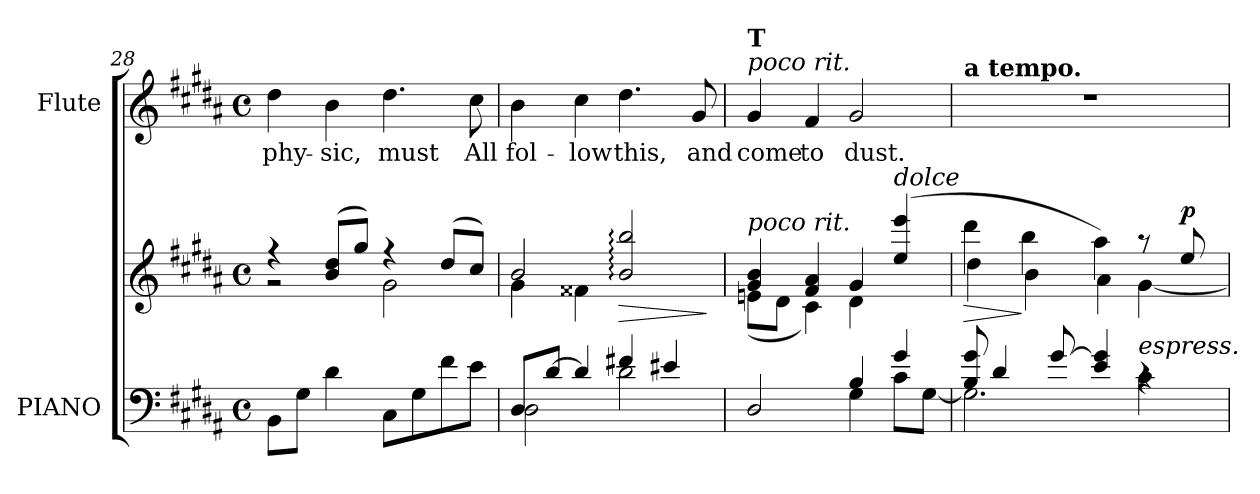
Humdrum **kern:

**kern	**kern	**dynam	**kern	**text
*part2	*part2	*part2	*part1	*part1
*staff3	*staff2	*staff2/3	*staff1	*staff1
*I"PIANO	*	*	*I"Flute	*
*I'Pno	*	*	*I'Fl.	*
*clefF4	*clefG2	*	*clefG2	*
*k[f#c#g#d#a#]	*k[f#c#g#d#a#]	*	*k[f#c#g#d#a#]	*
*M4/4	*M4/4	*	*M4/4	*
*met(c)	*met(c)	*	*met(c)	*
=28	=28	=28	=28	=28
*	*^	*	*	*
!	!	!	!	!	!LO:LY:b
8BB\L	4r	2rg	.	4dd#\	phy-
8G#\J	.	.	.	.	.
!	!	!	!	!	!LO:LY:b
4d#\	(8b/ 8dd#/L	.	.	4b\	-sic,
.	8gg#/J)	.	.	.	.
!	!	!	!	!	!LO:LY:b
8C#\L	4r	2g#\	.	4.dd#\	must
8G#\	.	.	.	.	.
8f#\	(8dd#/L	.	.	.	.
!	!	!	!	!	!LO:LY:b
8e\J	8cc#/J)	.	.	8cc#\	All
!!LO:LB:g=z
=29	=29	=29	=29	=29	=29
*^	*	*	*	*	*
!	!	!	!	!	!	!LO:LY:b
8D#/L	2D#\	2b/	4g#\	.	4b\	fol-
[8d#/J	.	.	.	.	.	.
!	!	!	!	!	!	!LO:LY:b
4d#/]	.	.	4f##X\	.	4cc#\	-low
!	!	!	!	!LO:HP:b	!	!LO:LY:b
4f#X/	2d#\	2b/: 2bb/:	2ryy	>	4.dd#\	this,
4e#X/	.	.	.	.	.	.
!	!	!	!	!	!	!LO:LY:b
.	.	.	.	.	8g#/	and
*v	*v	*	*	*	*	*
*	*v	*v	*	*	*
.	.	]	.	.
=30	=30	=30	=30	=30
*^	*^	*	*	*
!	!	!	!	!	!LO:TX:a:i:t=poco rit.	!
!	!	!	!	!	!LO:TX:a:B:t=T	!
!	!	!LO:TX:a:i:t=poco rit.	!	!	!	!
!	!	!	!	!	!	!LO:LY:b
2D#/	2ryy	4g#/ 4b/	(8en\L	.	4g#/	come
.	.	.	8d#\J	.	.	.
!	!	!	!	!	!	!LO:LY:b
.	.	4f#/ 4a#/	4c#\)	.	4f#/	to
!	!	!	!	!	!	!LO:LY:b
4B/	4G#\	4g#/	4d#\	.	2g#/	dust.
!	!	!LO:TX:a:i:t=dolce	!	!	!	!
4g#/	8c#\L	(4ee/ 4eee/	4ryy	.	.	.
.	[8G#\J	.	.	.	.	.
=31	=31	=31	=31	=31	=31	=31
!	!	!	!	!	!LO:TX:a:B:t=a tempo.	!
!	!	!	!	!LO:HP:b	!	!
8B/ 8g#/	2.G#\]	4ddd#\	4dd#\	>	1r	.
4d#/	.	.	.	.	.	.
.	.	4bb\	4b\	]	.	.
[8g#/	.	.	.	.	.	.
4e/ 4g#/]	.	4aa#\)	4a#\	.	.	.
!LO:TX:a:i:t=espress.	!	!	!	!	!	!
4rc	4c#\	8r	[4g#\	.	.	.
!	!	!	!	!LO:DY:a	!	!
.	.	8ee/	.	p	.	.
*v	*v	*	*	*	*	*
*	*v	*v	*	*	*
=	=	=	=	=
*-	*-	*-	*-	*-
